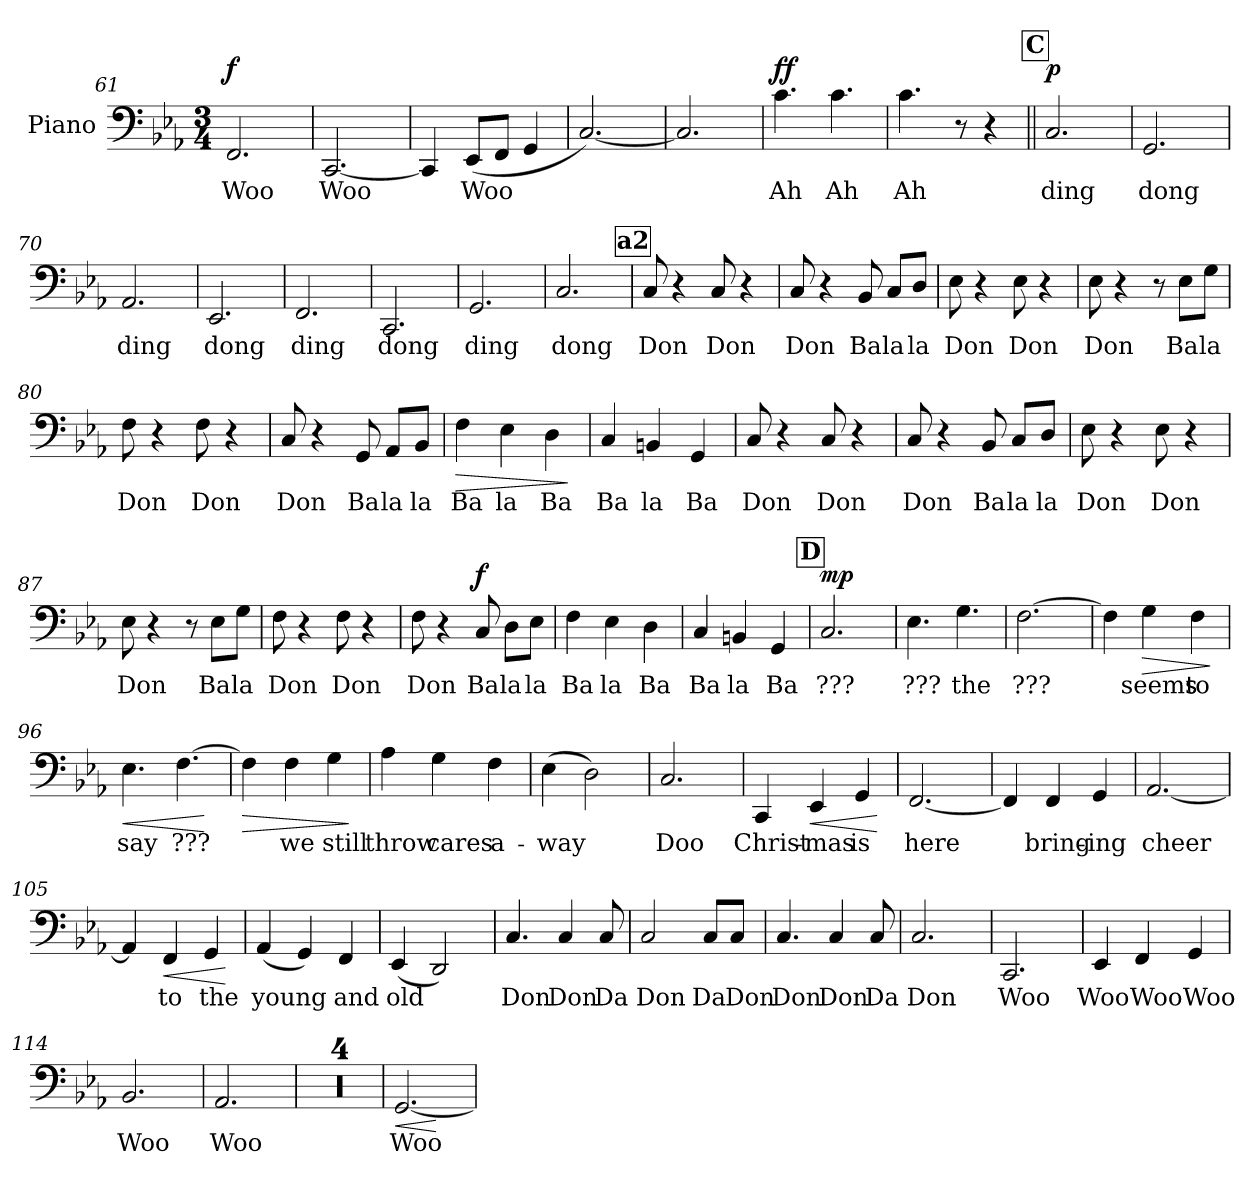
**kern	**text	**dynam
*part1	*part1	*part1
*staff1	*staff1	*staff1
*I"Piano	*	*
*I'Pno.	*	*
*clefF4	*	*
*k[b-e-a-]	*	*
*M3/4	*	*
=61	=61	=61
!	!LO:LY:b	!LO:DY:a
2.FF/	Woo	f
=62	=62	=62
!	!LO:LY:b	!
[2.CC/	Woo	.
=63	=63	=63
4CC/]	.	.
!	!LO:LY:b	!
(8EE-/L	Woo	.
8FF/J	.	.
4GG/	.	.
=64	=64	=64
[2.C/)	.	.
!!LO:PB:g=z
=65	=65	=65
2.C/]	.	.
=66	=66	=66
!	!LO:LY:b	!LO:DY:a
4.c\	Ah	ff
!	!LO:LY:b	!
4.c\	Ah	.
=67	=67	=67
!	!LO:LY:b	!
4.c\	Ah	.
8r	.	.
4r	.	.
!!LO:REH:place=s1:a:B:fs=14:t=C
=68||	=68||	=68||
!	!LO:LY:b	!LO:DY:a
2.C/	ding	p
=69	=69	=69
!	!LO:LY:b	!
2.GG/	dong	.
=70	=70	=70
!	!LO:LY:b	!
2.AA-/	ding	.
=71	=71	=71
!	!LO:LY:b	!
2.EE-/	dong	.
=72	=72	=72
!	!LO:LY:b	!
2.FF/	ding	.
=73	=73	=73
!	!LO:LY:b	!
2.CC/	dong	.
=74	=74	=74
!	!LO:LY:b	!
2.GG/	ding	.
=75	=75	=75
!	!LO:LY:b	!
2.C/	dong	.
!!LO:REH:place=s1:a:B:fs=14:t=a2
=76	=76	=76
!	!LO:LY:b	!
8C/	Don	.
4r	.	.
!	!LO:LY:b	!
8C/	Don	.
4r	.	.
!!LO:LB:g=z
=77	=77	=77
!	!LO:LY:b	!
8C/	Don	.
4r	.	.
!	!LO:LY:b	!
8BB-/	Ba	.
!	!LO:LY:b	!
8C/L	la	.
!	!LO:LY:b	!
8D/J	la	.
=78	=78	=78
!	!LO:LY:b	!
8E-\	Don	.
4r	.	.
!	!LO:LY:b	!
8E-\	Don	.
4r	.	.
=79	=79	=79
!	!LO:LY:b	!
8E-\	Don	.
4r	.	.
8r	.	.
!	!LO:LY:b	!
8E-\L	Ba	.
!	!LO:LY:b	!
8G\J	la	.
=80	=80	=80
!	!LO:LY:b	!
8F\	Don	.
4r	.	.
!	!LO:LY:b	!
8F\	Don	.
4r	.	.
=81	=81	=81
!	!LO:LY:b	!
8C/	Don	.
4r	.	.
!	!LO:LY:b	!
8GG/	Ba	.
!	!LO:LY:b	!
8AA-/L	la	.
!	!LO:LY:b	!
8BB-/J	la	.
=82	=82	=82
!	!LO:LY:b	!LO:HP:b
4F\	Ba	>
!	!LO:LY:b	!
4E-\	la	.
!	!LO:LY:b	!
4D\	Ba	.
.	.	]
!!LO:LB:g=z
=83	=83	=83
!	!LO:LY:b	!
4C/	Ba	.
!	!LO:LY:b	!
4BBn/	la	.
!	!LO:LY:b	!
4GG/	Ba	.
=84	=84	=84
!	!LO:LY:b	!
8C/	Don	.
4r	.	.
!	!LO:LY:b	!
8C/	Don	.
4r	.	.
=85	=85	=85
!	!LO:LY:b	!
8C/	Don	.
4r	.	.
!	!LO:LY:b	!
8BB-/	Ba	.
!	!LO:LY:b	!
8C/L	la	.
!	!LO:LY:b	!
8D/J	la	.
=86	=86	=86
!	!LO:LY:b	!
8E-\	Don	.
4r	.	.
!	!LO:LY:b	!
8E-\	Don	.
4r	.	.
=87	=87	=87
!	!LO:LY:b	!
8E-\	Don	.
4r	.	.
8r	.	.
!	!LO:LY:b	!
8E-\L	Ba	.
!	!LO:LY:b	!
8G\J	la	.
=88	=88	=88
!	!LO:LY:b	!
8F\	Don	.
4r	.	.
!	!LO:LY:b	!
8F\	Don	.
4r	.	.
!!LO:LB:g=z
=89	=89	=89
!	!LO:LY:b	!
8F\	Don	.
4r	.	.
!	!LO:LY:b	!LO:DY:a
8C/	Ba	f
!	!LO:LY:b	!
8D\L	la	.
!	!LO:LY:b	!
8E-\J	la	.
=90	=90	=90
!	!LO:LY:b	!
4F\	Ba	.
!	!LO:LY:b	!
4E-\	la	.
!	!LO:LY:b	!
4D\	Ba	.
=91	=91	=91
!	!LO:LY:b	!
4C/	Ba	.
!	!LO:LY:b	!
4BBn/	la	.
!	!LO:LY:b	!
4GG/	Ba	.
!!LO:REH:place=s1:a:B:fs=14:t=D
=92	=92	=92
!	!LO:LY:b	!LO:DY:a
2.C/	???	mp
=93	=93	=93
!	!LO:LY:b	!
4.E-\	???	.
!	!LO:LY:b	!
4.G\	the	.
=94	=94	=94
!	!LO:LY:b	!
[2.F\	???	.
=95	=95	=95
4F\]	.	.
!	!LO:LY:b	!LO:HP:b
4G\	seems	>
!	!LO:LY:b	!
4F\	to	.
.	.	]
=96	=96	=96
!	!LO:LY:b	!LO:HP:b
4.E-\	say	<
!	!LO:LY:b	!
[4.F\	???	.
.	.	[
=97	=97	=97
!	!	!LO:HP:b
4F\]	.	>
!	!LO:LY:b	!
4F\	we	.
!	!LO:LY:b	!
4G\	still	.
.	.	]
!!LO:LB:g=z
=98	=98	=98
!	!LO:LY:b	!
4A-\	throw	.
!	!LO:LY:b	!
4G\	cares	.
!	!LO:LY:b	!
4F\	a-	.
=99	=99	=99
!	!LO:LY:b	!
(4E-\	-way	.
2D\)	.	.
=100	=100	=100
!	!LO:LY:b	!
2.C/	Doo	.
=101	=101	=101
!	!LO:LY:b	!
4CC/	Christ-	.
!	!LO:LY:b	!LO:HP:b
4EE-/	-mas	<
!	!LO:LY:b	!
4GG/	is	.
.	.	[
=102	=102	=102
!	!LO:LY:b	!
[2.FF/	here	.
=103	=103	=103
4FF/]	.	.
!	!LO:LY:b	!
4FF/	bring-	.
!	!LO:LY:b	!
4GG/	-ing	.
=104	=104	=104
!	!LO:LY:b	!
[2.AA-/	cheer	.
=105	=105	=105
4AA-/]	.	.
!	!LO:LY:b	!LO:HP:b
4FF/	to	<
!	!LO:LY:b	!
4GG/	the	.
.	.	[
!!LO:LB:g=z
=106	=106	=106
!	!LO:LY:b	!
(4AA-/	young	.
4GG/)	.	.
!	!LO:LY:b	!
4FF/	and	.
=107	=107	=107
!	!LO:LY:b	!
(4EE-/	old	.
2DD/)	.	.
=108	=108	=108
!	!LO:LY:b	!
4.C/	Don	.
!	!LO:LY:b	!
4C/	Don	.
!	!LO:LY:b	!
8C/	Da	.
=109	=109	=109
!	!LO:LY:b	!
2C/	Don	.
!	!LO:LY:b	!
8C/L	Da	.
!	!LO:LY:b	!
8C/J	Don	.
=110	=110	=110
!	!LO:LY:b	!
4.C/	Don	.
!	!LO:LY:b	!
4C/	Don	.
!	!LO:LY:b	!
8C/	Da	.
=111	=111	=111
!	!LO:LY:b	!
2.C/	Don	.
=112	=112	=112
!	!LO:LY:b	!
2.CC/	Woo	.
!!LO:LB:g=z
=113	=113	=113
!	!LO:LY:b	!
4EE-/	Woo	.
!	!LO:LY:b	!
4FF/	Woo	.
!	!LO:LY:b	!
4GG/	Woo	.
=114	=114	=114
!	!LO:LY:b	!
2.BB-/	Woo	.
=115	=115	=115
!	!LO:LY:b	!
2.AA-/	Woo	.
=116	=116	=116
2.r	.	.
=117	=117	=117
2.r	.	.
=118	=118	=118
2.r	.	.
=119	=119	=119
2.r	.	.
=120	=120	=120
!	!LO:LY:b	!LO:HP:b
[2.GG/	Woo	<
.	.	[
=	=	=
*-	*-	*-
